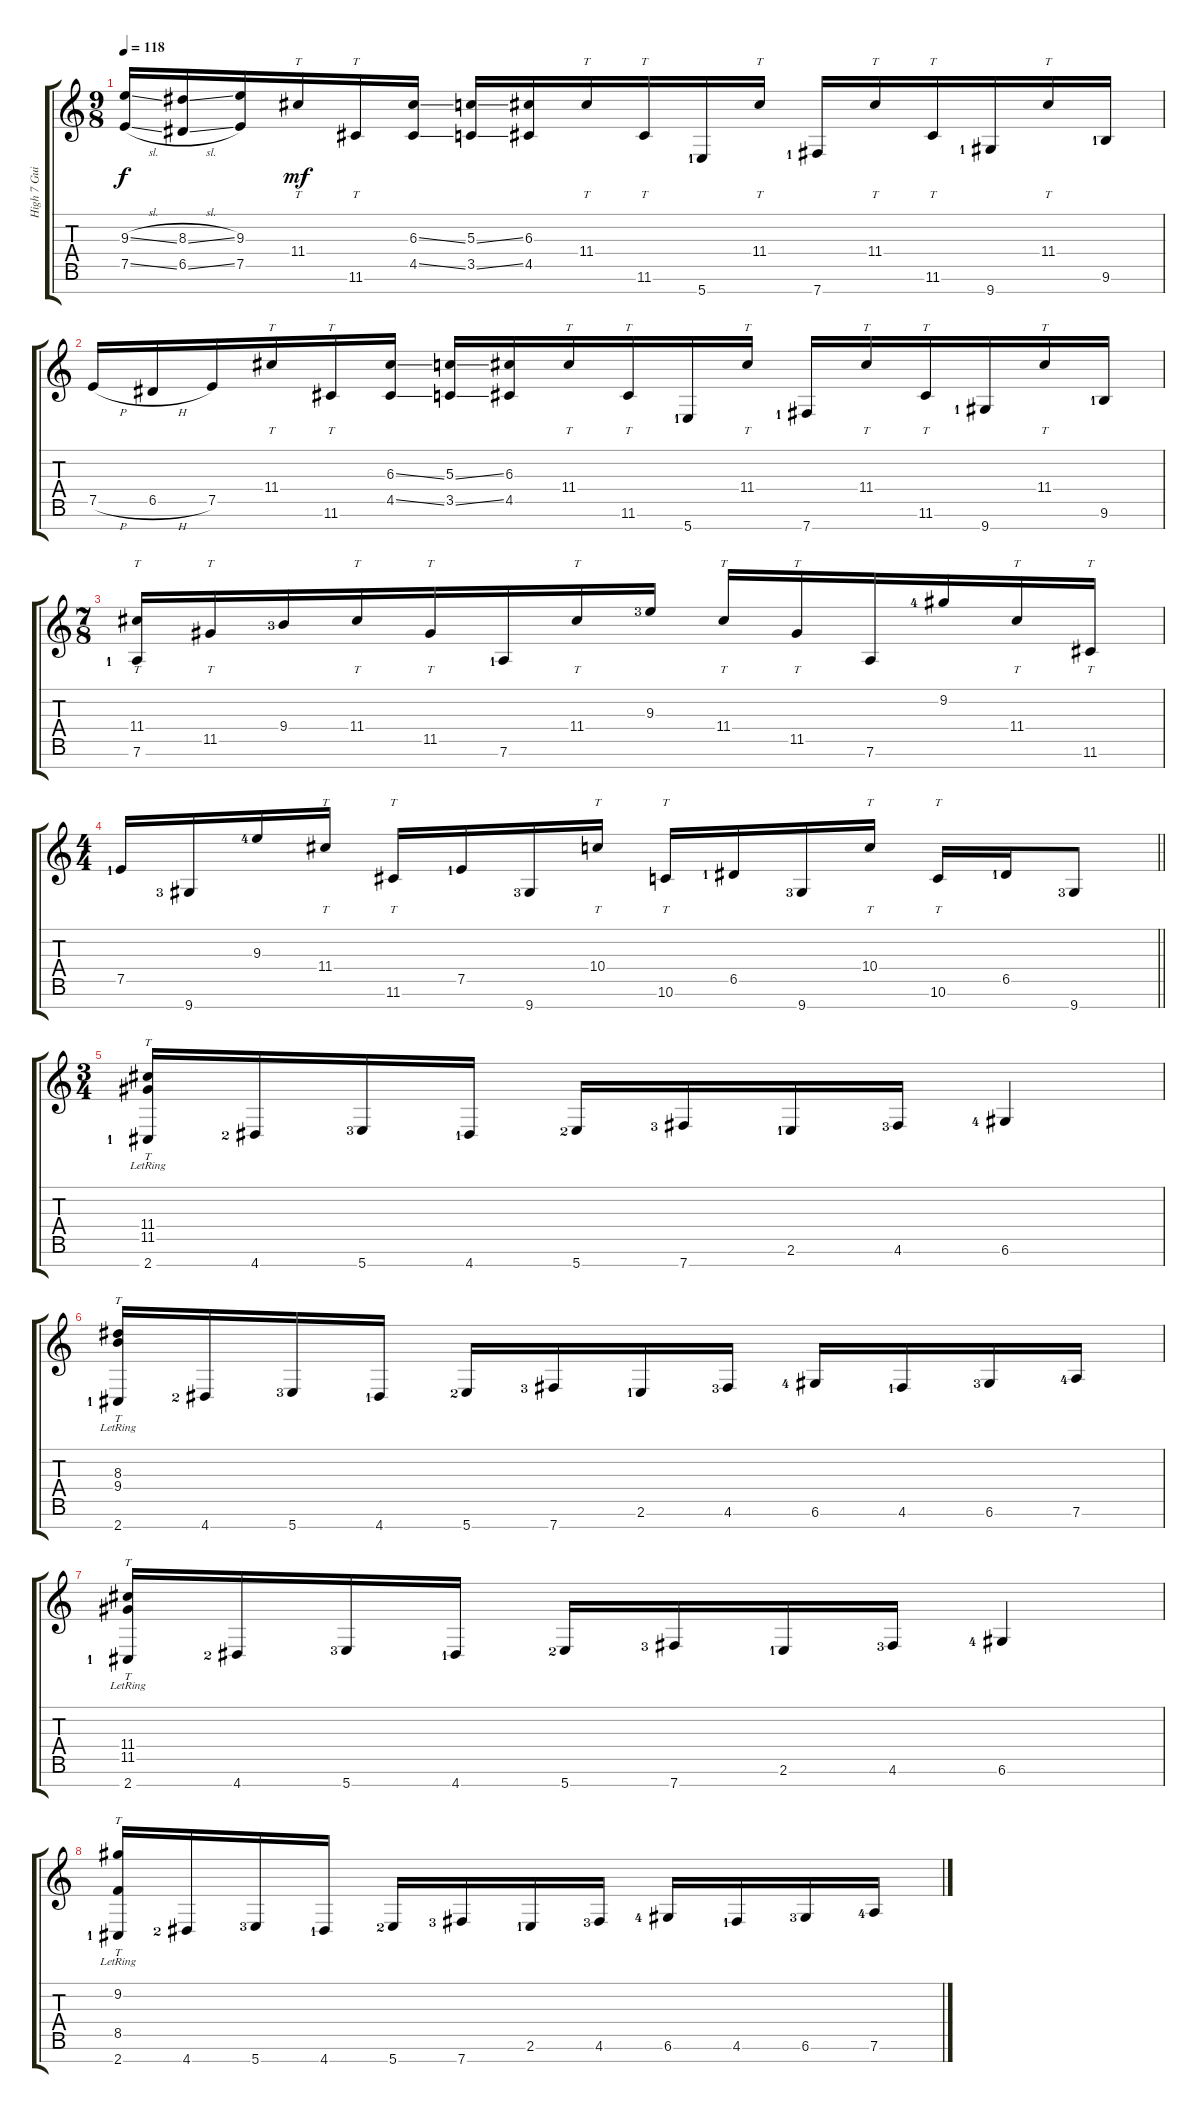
\track ("High 7 Guitar #1" "High 7 Gui") {instrument electricguitarjazz}
\staff {score tabs}
\tuning (E4 B3 G3 D3 A2 D2 B1) {hide}
\ts (9 8)
\tempo 118
\clef g2
\ks c
(9.3{sl} 7.5{sl}).16{dy f} (8.3{sl} 6.5{sl}).16 (9.3 7.5).16 11.4.16{tt dy mf} 11.6.16{tt} (6.3{ss} 4.5{ss}).16 (5.3{ss} 3.5{ss}).16 (6.3 4.5).16 11.4.16{tt} 11.6.16{tt} 5.7{lf 2}.16 11.4.16{tt} 7.7{lf 2}.16 11.4.16{tt} 11.6.16{tt} 9.7{lf 2}.16 11.4.16{tt} 9.6{lf 2}.16 |
7.5{h}.16 6.5{h}.16 7.5.16 11.4.16{tt} 11.6.16{tt} (6.3{ss} 4.5{ss}).16 (5.3{ss} 3.5{ss}).16 (6.3 4.5).16 11.4.16{tt} 11.6.16{tt} 5.7{lf 2}.16 11.4.16{tt} 7.7{lf 2}.16 11.4.16{tt} 11.6.16{tt} 9.7{lf 2}.16 11.4.16{tt} 9.6{lf 2}.16 |
\ts (7 8)
(11.4 7.6{lf 2}).16{tt} 11.5.16{tt} 9.4{lf 4}.16 11.4.16{tt} 11.5.16{tt} 7.6{lf 2}.16 11.4.16{tt} 9.3{lf 4}.16 11.4.16{tt} 11.5.16{tt} 7.6.16 9.2{lf 5}.16 11.4.16{tt} 11.6.16{tt} |
\ts (4 4)
\barLineRight lightlight
7.5{lf 2}.16 9.7{lf 4}.16 9.3{lf 5}.16 11.4.16{tt} 11.6.16{tt} 7.5{lf 2}.16 9.7{lf 4}.16 10.4.16{tt} 10.6.16{tt} 6.5{lf 2}.16 9.7{lf 4}.16 10.4.16{tt} 10.6.16{tt} 6.5{lf 2}.16 9.7{lf 4}.8 |
\ts (3 4)
\section ("" "")
(11.4{lr} 11.5{lr} 2.7{lf 2}).16{tt} 4.7{lf 3}.16 5.7{lf 4}.16 4.7{lf 2}.16 5.7{lf 3}.16 7.7{lf 4}.16 2.6{lf 2}.16 4.6{lf 4}.16 6.6{lf 5}.4 |
(8.3{lr} 9.4{lr} 2.7{lf 2}).16{tt} 4.7{lf 3}.16 5.7{lf 4}.16 4.7{lf 2}.16 5.7{lf 3}.16 7.7{lf 4}.16 2.6{lf 2}.16 4.6{lf 4}.16 6.6{lf 5}.16 4.6{lf 2}.16 6.6{lf 4}.16 7.6{lf 5}.16 |
(11.4{lr} 11.5{lr} 2.7{lf 2}).16{tt} 4.7{lf 3}.16 5.7{lf 4}.16 4.7{lf 2}.16 5.7{lf 3}.16 7.7{lf 4}.16 2.6{lf 2}.16 4.6{lf 4}.16 6.6{lf 5}.4 |
(9.2{lr} 8.5{lr} 2.7{lf 2}).16{tt} 4.7{lf 3}.16 5.7{lf 4}.16 4.7{lf 2}.16 5.7{lf 3}.16 7.7{lf 4}.16 2.6{lf 2}.16 4.6{lf 4}.16 6.6{lf 5}.16 4.6{lf 2}.16 6.6{lf 4}.16 7.6{lf 5}.16
